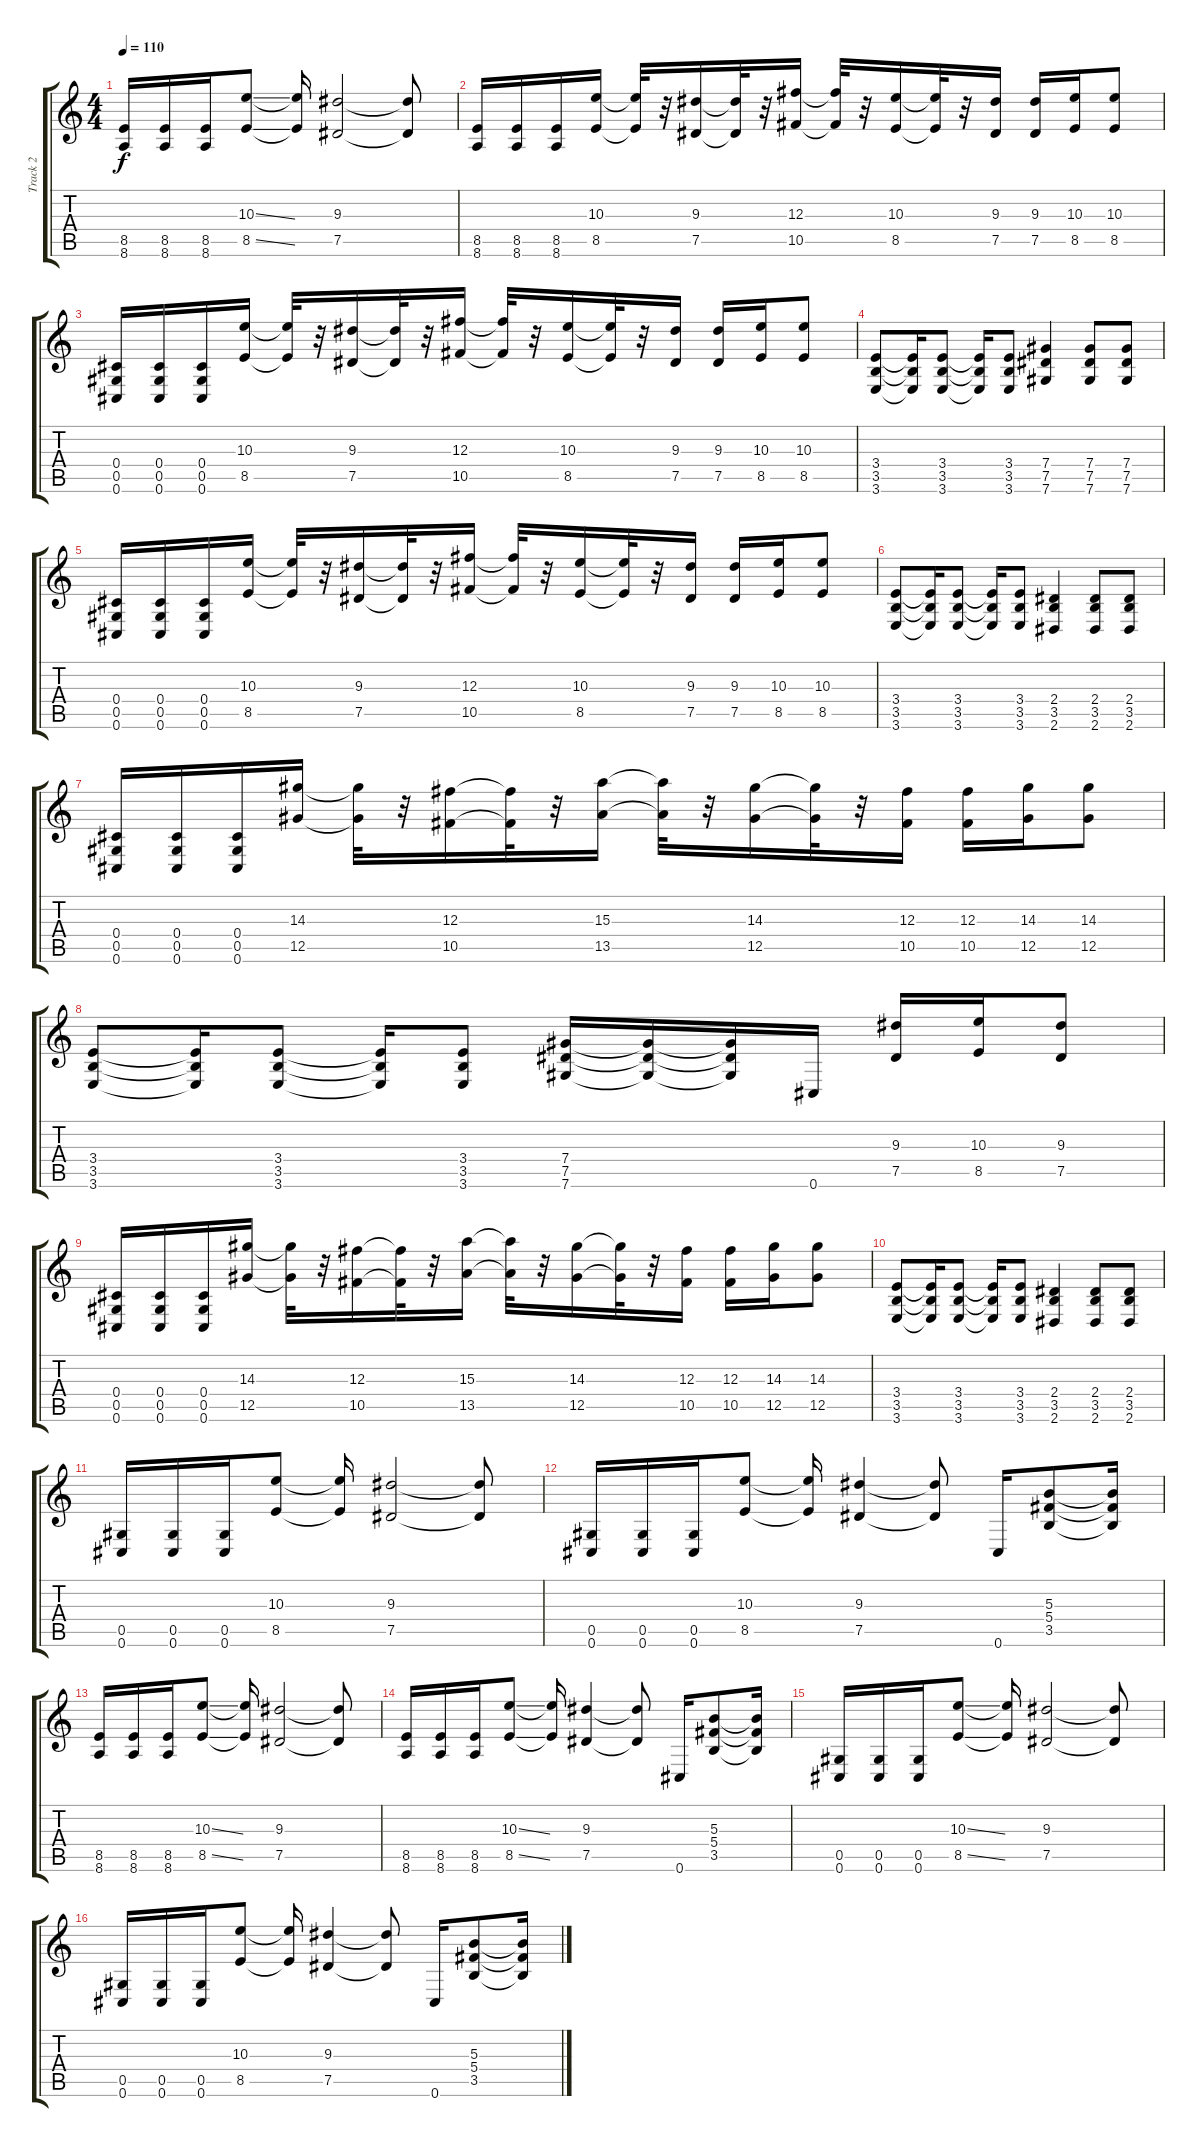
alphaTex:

\track ("Track 2" "Track 2") {instrument distortionguitar}
\staff {score tabs}
\tuning (Eb4 Bb3 Gb3 Db3 Ab2 Db2) {hide}
\ts (4 4)
\tempo 110
\clef g2
\ks c
(8.5 8.6).16{dy f} (8.5 8.6).16 (8.5 8.6).16 (10.3{ss} 8.5{ss}).8 (10.3{t} 8.5{t}).16 (9.3 7.5).2 (9.3{t} 7.5{t}).8 |
(8.5 8.6).16 (8.5 8.6).16 (8.5 8.6).16 (10.3 8.5).16 (10.3{t} 8.5{t}).32 r.32 (9.3 7.5).16 (9.3{t} 7.5{t}).32 r.32 (12.3 10.5).16 (12.3{t} 10.5{t}).32 r.32 (10.3 8.5).16 (10.3{t} 8.5{t}).32 r.32 (9.3 7.5).16 (9.3 7.5).16 (10.3 8.5).16 (10.3 8.5).8 |
(0.4 0.5 0.6).16 (0.4 0.5 0.6).16 (0.4 0.5 0.6).16 (10.3 8.5).16 (10.3{t} 8.5{t}).32 r.32 (9.3 7.5).16 (9.3{t} 7.5{t}).32 r.32 (12.3 10.5).16 (12.3{t} 10.5{t}).32 r.32 (10.3 8.5).16 (10.3{t} 8.5{t}).32 r.32 (9.3 7.5).16 (9.3 7.5).16 (10.3 8.5).16 (10.3 8.5).8 |
(3.4 3.5 3.6).8 (3.4{t} 3.5{t} 3.6{t}).16 (3.4 3.5 3.6).8 (3.4{t} 3.5{t} 3.6{t}).16 (3.4 3.5 3.6).8 (7.4 7.5 7.6).4 (7.4 7.5 7.6).8 (7.4 7.5 7.6).8 |
(0.4 0.5 0.6).16 (0.4 0.5 0.6).16 (0.4 0.5 0.6).16 (10.3 8.5).16 (10.3{t} 8.5{t}).32 r.32 (9.3 7.5).16 (9.3{t} 7.5{t}).32 r.32 (12.3 10.5).16 (12.3{t} 10.5{t}).32 r.32 (10.3 8.5).16 (10.3{t} 8.5{t}).32 r.32 (9.3 7.5).16 (9.3 7.5).16 (10.3 8.5).16 (10.3 8.5).8 |
(3.4 3.5 3.6).8 (3.4{t} 3.5{t} 3.6{t}).16 (3.4 3.5 3.6).8 (3.4{t} 3.5{t} 3.6{t}).16 (3.4 3.5 3.6).8 (2.4 3.5 2.6).4 (2.4 3.5 2.6).8 (2.4 3.5 2.6).8 |
(0.4 0.5 0.6).16 (0.4 0.5 0.6).16 (0.4 0.5 0.6).16 (14.3 12.5).16 (14.3{t} 12.5{t}).32 r.32 (12.3 10.5).16 (12.3{t} 10.5{t}).32 r.32 (15.3 13.5).16 (15.3{t} 13.5{t}).32 r.32 (14.3 12.5).16 (14.3{t} 12.5{t}).32 r.32 (12.3 10.5).16 (12.3 10.5).16 (14.3 12.5).16 (14.3 12.5).8 |
(3.4 3.5 3.6).8 (3.4{t} 3.5{t} 3.6{t}).16 (3.4 3.5 3.6).8 (3.4{t} 3.5{t} 3.6{t}).16 (3.4 3.5 3.6).8 (7.4 7.5 7.6).16 (7.4{t} 7.5{t} 7.6{t}).16 (7.4{t} 7.5{t} 7.6{t}).16 0.6.16 (9.3 7.5).16 (10.3 8.5).16 (9.3 7.5).8 |
(0.4 0.5 0.6).16 (0.4 0.5 0.6).16 (0.4 0.5 0.6).16 (14.3 12.5).16 (14.3{t} 12.5{t}).32 r.32 (12.3 10.5).16 (12.3{t} 10.5{t}).32 r.32 (15.3 13.5).16 (15.3{t} 13.5{t}).32 r.32 (14.3 12.5).16 (14.3{t} 12.5{t}).32 r.32 (12.3 10.5).16 (12.3 10.5).16 (14.3 12.5).16 (14.3 12.5).8 |
(3.4 3.5 3.6).8 (3.4{t} 3.5{t} 3.6{t}).16 (3.4 3.5 3.6).8 (3.4{t} 3.5{t} 3.6{t}).16 (3.4 3.5 3.6).8 (2.4 3.5 2.6).4 (2.4 3.5 2.6).8 (2.4 3.5 2.6).8 |
(0.5 0.6).16 (0.5 0.6).16 (0.5 0.6).16 (10.3 8.5).8 (10.3{t} 8.5{t}).16 (9.3 7.5).2 (9.3{t} 7.5{t}).8 |
(0.5 0.6).16 (0.5 0.6).16 (0.5 0.6).16 (10.3 8.5).8 (10.3{t} 8.5{t}).16 (9.3 7.5).4 (9.3{t} 7.5{t}).8 0.6.16 (5.3 5.4 3.5).8 (5.3{t} 5.4{t} 3.5{t}).16 |
(8.5 8.6).16 (8.5 8.6).16 (8.5 8.6).16 (10.3{ss} 8.5{ss}).8 (10.3{t} 8.5{t}).16 (9.3 7.5).2 (9.3{t} 7.5{t}).8 |
(8.5 8.6).16 (8.5 8.6).16 (8.5 8.6).16 (10.3{ss} 8.5{ss}).8 (10.3{t} 8.5{t}).16 (9.3 7.5).4 (9.3{t} 7.5{t}).8 0.6.16 (5.3 5.4 3.5).8 (5.3{t} 5.4{t} 3.5{t}).16 |
(0.5 0.6).16 (0.5 0.6).16 (0.5 0.6).16 (10.3{ss} 8.5{ss}).8 (10.3{t} 8.5{t}).16 (9.3 7.5).2 (9.3{t} 7.5{t}).8 |
(0.5 0.6).16 (0.5 0.6).16 (0.5 0.6).16 (10.3 8.5).8 (10.3{t} 8.5{t}).16 (9.3 7.5).4 (9.3{t} 7.5{t}).8 0.6.16 (5.3 5.4 3.5).8 (5.3{t} 5.4{t} 3.5{t}).16
